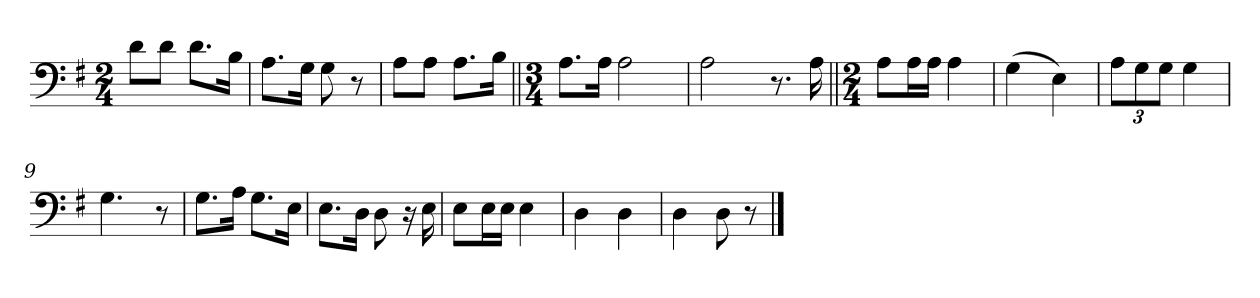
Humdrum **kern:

**kern
*part1
*staff1
*clefF4
*k[f#]
*M2/4
=1
8d\L
8d\J
8.d\L
16B\Jk
=2
8.A\L
16G\Jk
8G\
8r
=3
8A\L
8A\J
8.A\L
16B\Jk
=4||
*M3/4
8.A\L
16A\Jk
2A\
=5
2A\
8.r
16A\
=6||
*M2/4
8A\L
16A\L
16A\JJ
4A\
=7
(4G\
4E\)
=8
12A\L
12G\
12G\J
4G\
=9
4.G\
8r
=10
8.G\L
16A\Jk
8.G\L
16E\Jk
=11
8.E\L
16D\Jk
8D\
16r
16E\
=12
8E\L
16E\L
16E\JJ
4E\
=13
4D\
4D\
=14
4D\
8D\
8r
==
*-
